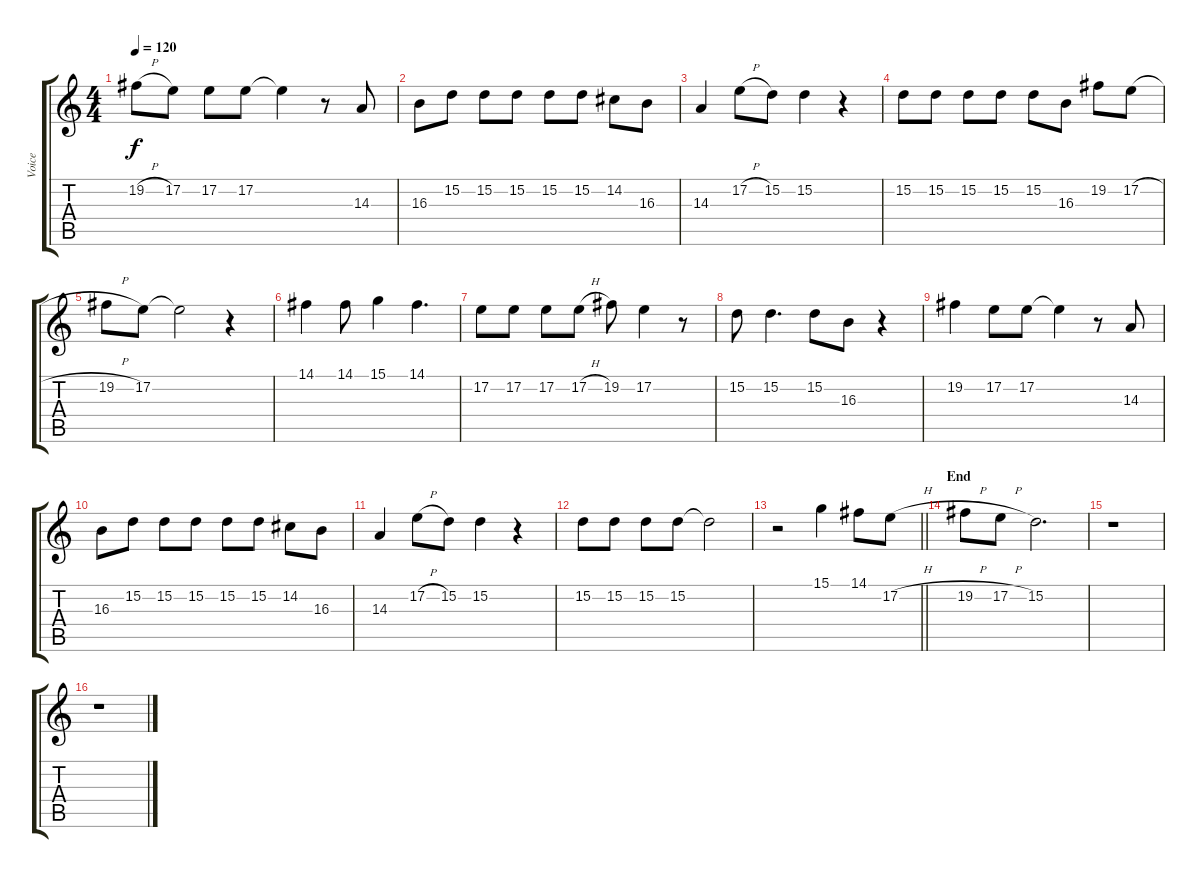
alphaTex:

\track ("Voice" "Voice") {instrument synthvoice}
\staff {score tabs}
\tuning (E4 B3 G3 D3 A2 E2) {hide}
\ts (4 4)
\tempo 120
\clef g2
\ks c
19.2{h}.8{dy f} 17.2.8 17.2.8 17.2.8 17.2{t}.4 r.8 14.3.8 |
16.3.8 15.2.8 15.2.8 15.2.8 15.2.8 15.2.8 14.2.8 16.3.8 |
14.3.4 17.2{h}.8 15.2.8 15.2.4 r.4 |
15.2.8 15.2.8 15.2.8 15.2.8 15.2.8 16.3.8 19.2.8 17.2{h}.8 |
19.2{h}.8 17.2.8 17.2{t}.2 r.4 |
14.1.4 14.1.8 15.1.4 14.1.4{d} |
17.2.8 17.2.8 17.2.8 17.2{h}.8 19.2.8 17.2.4 r.8 |
15.2.8 15.2.4{d} 15.2.8 16.3.8 r.4 |
19.2.4 17.2.8 17.2.8 17.2{t}.4 r.8 14.3.8 |
16.3.8 15.2.8 15.2.8 15.2.8 15.2.8 15.2.8 14.2.8 16.3.8 |
14.3.4 17.2{h}.8 15.2.8 15.2.4 r.4 |
15.2.8 15.2.8 15.2.8 15.2.8 15.2{t}.2 |
\barLineRight lightlight
r.2 15.1.4 14.1.8 17.2{h}.8 |
\section ("" "End")
19.2{h}.8 17.2{h}.8 15.2.2{d} |
r.1 |
r.1
